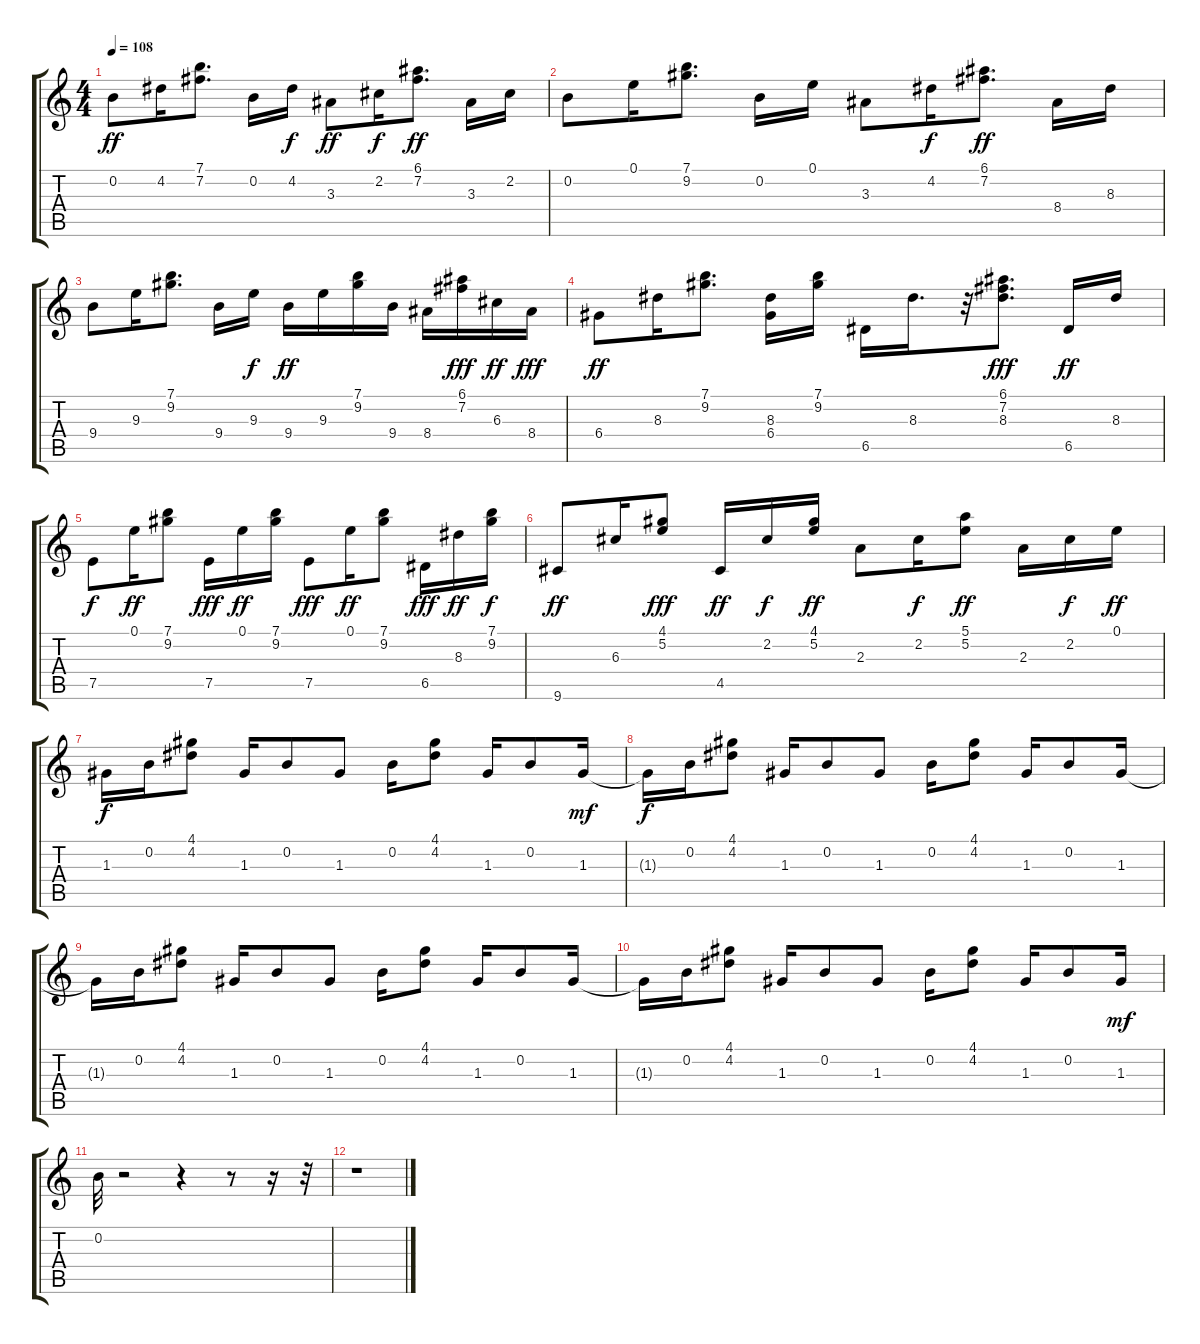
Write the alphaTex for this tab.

\track "" {instrument acousticguitarsteel}
\staff {score tabs}
\tuning (E4 B3 G3 D3 A2 E2) {hide}
\ts (4 4)
\tempo 108
\clef g2
\ks c
0.2.8{dy ff} 4.2.16 (7.1 7.2).8{d} 0.2.16 4.2.16{dy f} 3.3.8{dy ff} 2.2.16{dy f} (6.1 7.2).8{d dy ff} 3.3.16 2.2.16 |
0.2.8 0.1.16 (7.1 9.2).8{d} 0.2.16 0.1.16 3.3.8 4.2.16{dy f} (6.1 7.2).8{d dy ff} 8.4.16 8.3.16 |
9.4.8 9.3.16 (7.1 9.2).8{d} 9.4.16 9.3.16{dy f} 9.4.16{dy ff} 9.3.16 (7.1 9.2).16 9.4.16 8.4.16 (6.1 7.2).16{dy fff} 6.3.16{dy ff} 8.4.16{dy fff} |
6.4.8{dy ff} 8.3.16 (7.1 9.2).8{d} (8.3 6.4).16 (7.1 9.2).16 6.5.16 8.3.16{d} r.32 (6.1 7.2 8.3).8{d dy fff} 6.5.16{dy ff} 8.3.16 |
7.5.8{dy f} 0.1.16{dy ff} (7.1 9.2).8 7.5.16{dy fff} 0.1.16{dy ff} (7.1 9.2).16 7.5.8{dy fff} 0.1.16{dy ff} (7.1 9.2).8 6.5.16{dy fff} 8.3.16{dy ff} (7.1 9.2).16{dy f} |
9.6.8{dy ff} 6.3.16 (4.1 5.2).8{dy fff} 4.5.16{dy ff} 2.2.16{dy f} (4.1 5.2).16{dy ff} 2.3.8 2.2.16{dy f} (5.1 5.2).8{dy ff} 2.3.16 2.2.16{dy f} 0.1.16{dy ff} |
1.3.16{dy f} 0.2.16 (4.1 4.2).8 1.3.16 0.2.8 1.3.8 0.2.16 (4.1 4.2).8 1.3.16 0.2.8 1.3.16{dy mf} |
1.3{t}.16{dy f} 0.2.16 (4.1 4.2).8 1.3.16 0.2.8 1.3.8 0.2.16 (4.1 4.2).8 1.3.16 0.2.8 1.3.16 |
1.3{t}.16 0.2.16 (4.1 4.2).8 1.3.16 0.2.8 1.3.8 0.2.16 (4.1 4.2).8 1.3.16 0.2.8 1.3.16 |
1.3{t}.16 0.2.16 (4.1 4.2).8 1.3.16 0.2.8 1.3.8 0.2.16 (4.1 4.2).8 1.3.16 0.2.8 1.3.16{dy mf} |
0.2.32 r.2 r.4 r.8 r.16 r.32 |
r.1
